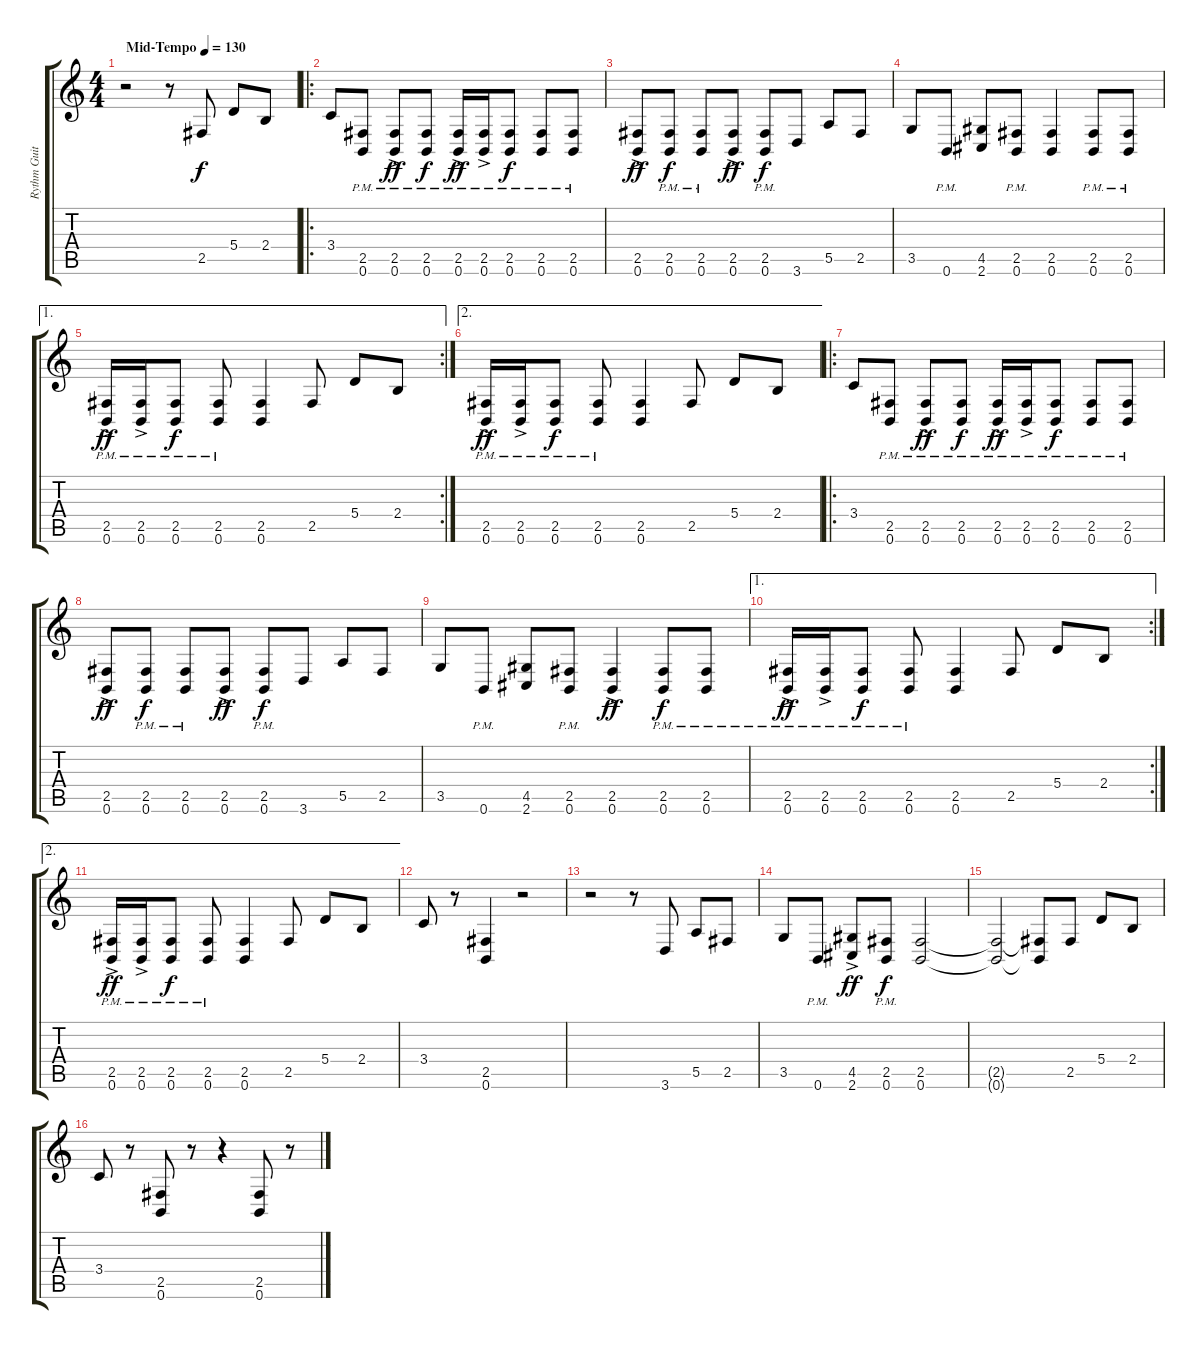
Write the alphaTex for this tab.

\track ("Rythm Guitar" "Rythm Guit") {instrument distortionguitar}
\staff {score tabs}
\tuning (B3 Gb3 D3 A2 E2 B1) {hide}
\ts (4 4)
\tempo (130 "Mid-Tempo")
\clef g2
\ks c
r.2{dy f instrument distortionguitar} r.8 2.5.8 5.4.8 2.4.8 |
\ro
3.4.8 (2.5{pm} 0.6{pm}).8 (2.5{ac pm} 0.6{ac pm}).8{dy ff} (2.5{pm} 0.6{pm}).8{dy f} (2.5{ac pm} 0.6{ac pm}).16{dy ff} (2.5{ac pm} 0.6{ac pm}).16 (2.5{pm} 0.6{pm}).8{dy f} (2.5{pm} 0.6{pm}).8 (2.5{pm} 0.6{pm}).8 |
(2.5{ac} 0.6{ac}).8{dy ff} (2.5{pm} 0.6{pm}).8{dy f} (2.5{pm} 0.6{pm}).8 (2.5{ac} 0.6{ac}).8{dy ff} (2.5{pm} 0.6{pm}).8{dy f} 3.6.8 5.5.8 2.5.8 |
3.5.8 0.6{pm}.8 (4.5 2.6).8 (2.5{pm} 0.6{pm}).8 (2.5 0.6).4 (2.5{pm} 0.6{pm}).8 (2.5{pm} 0.6{pm}).8 |
\ae 1
\rc 2
(2.5{ac pm} 0.6{ac pm}).16{dy ff} (2.5{ac pm} 0.6{ac pm}).16 (2.5{pm} 0.6{pm}).8{dy f} (2.5{pm} 0.6{pm}).8 (2.5 0.6).4 2.5.8 5.4.8 2.4.8 |
\ae 2
(2.5{ac pm} 0.6{ac pm}).16{dy ff} (2.5{ac pm} 0.6{ac pm}).16 (2.5{pm} 0.6{pm}).8{dy f} (2.5{pm} 0.6{pm}).8 (2.5 0.6).4 2.5.8 5.4.8 2.4.8 |
\ro
3.4.8 (2.5{pm} 0.6{pm}).8 (2.5{ac pm} 0.6{ac pm}).8{dy ff} (2.5{pm} 0.6{pm}).8{dy f} (2.5{ac pm} 0.6{ac pm}).16{dy ff} (2.5{ac pm} 0.6{ac pm}).16 (2.5{pm} 0.6{pm}).8{dy f} (2.5{pm} 0.6{pm}).8 (2.5{pm} 0.6{pm}).8 |
(2.5{ac} 0.6{ac}).8{dy ff} (2.5{pm} 0.6{pm}).8{dy f} (2.5{pm} 0.6{pm}).8 (2.5{ac} 0.6{ac}).8{dy ff} (2.5{pm} 0.6{pm}).8{dy f} 3.6.8 5.5.8 2.5.8 |
3.5.8 0.6{pm}.8 (4.5 2.6).8 (2.5{pm} 0.6{pm}).8 (2.5{ac} 0.6{ac}).4{dy ff} (2.5{pm} 0.6{pm}).8{dy f} (2.5{pm} 0.6{pm}).8 |
\ae 1
\rc 2
(2.5{ac pm} 0.6{ac pm}).16{dy ff} (2.5{ac pm} 0.6{ac pm}).16 (2.5{pm} 0.6{pm}).8{dy f} (2.5{pm} 0.6{pm}).8 (2.5 0.6).4 2.5.8 5.4.8 2.4.8 |
\ae 2
(2.5{ac pm} 0.6{ac pm}).16{dy ff} (2.5{ac pm} 0.6{ac pm}).16 (2.5{pm} 0.6{pm}).8{dy f} (2.5{pm} 0.6{pm}).8 (2.5 0.6).4 2.5.8 5.4.8 2.4.8 |
3.4.8 r.8 (2.5 0.6).4 r.2 |
r.2 r.8 3.6.8 5.5.8 2.5.8 |
3.5.8 0.6{pm}.8 (4.5{ac} 2.6{ac}).8{dy ff} (2.5{pm} 0.6{pm}).8{dy f} (2.5 0.6).2 |
(2.5{t} 0.6{t}).2 (2.5{t} 0.6{t}).8 2.5.8 5.4.8 2.4.8 |
3.4.8 r.8 (2.5 0.6).8 r.8 r.4 (2.5 0.6).8 r.8
